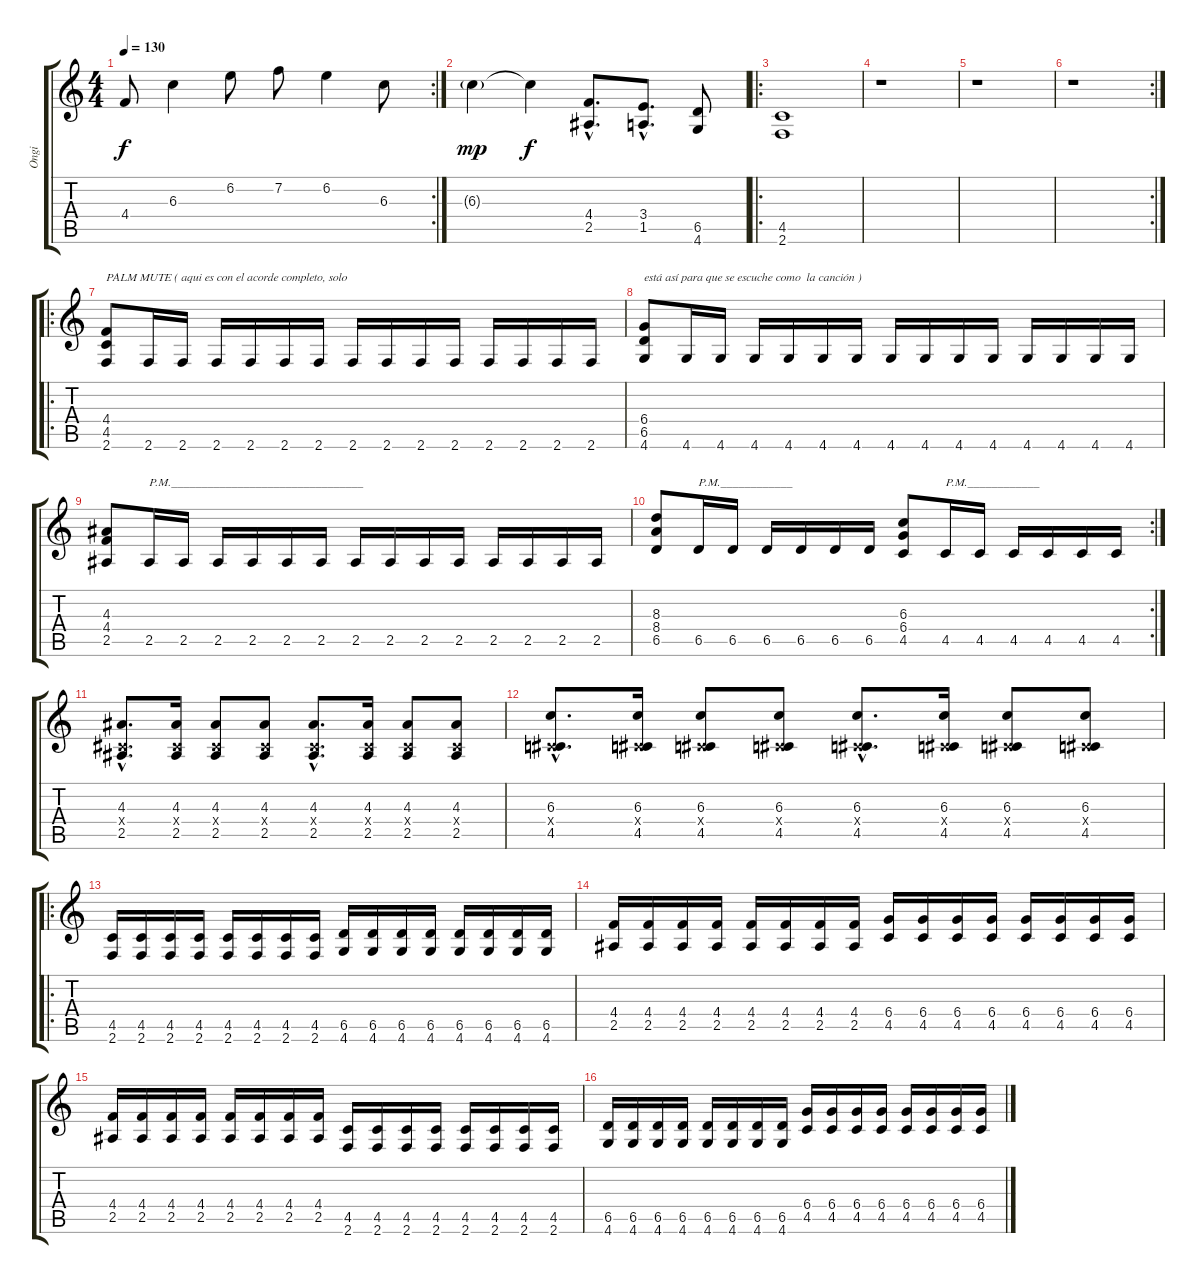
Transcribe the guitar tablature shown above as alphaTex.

\track ("Ongi" "Ongi") {instrument distortionguitar}
\staff {score tabs}
\tuning (Eb4 Bb3 Gb3 Db3 Ab2 Eb2) {hide}
\rc 2
\ts (4 4)
\tempo 130
\clef g2
\ks c
4.4.8{dy f} 6.3.4 6.2.8 7.2.8 6.2.4 6.3.8 |
6.3{g}.4{dy mp} 6.3{t}.4{dy f} (4.4{hac} 2.5).8{d} (3.4{hac} 1.5{hac}).8{d} (6.5 4.6).8 |
\ro
(4.5 2.6).1{volume 3} |
r.1 |
r.1 |
\rc 2
r.1 |
\ro
(4.4 4.5 2.6).8{txt "PALM MUTE ( aqui es con el acorde completo, solo " volume 13} 2.6.16 2.6.16 2.6.16 2.6.16 2.6.16 2.6.16 2.6.16 2.6.16 2.6.16 2.6.16 2.6.16 2.6.16 2.6.16 2.6.16 |
(6.4 6.5 4.6).8{txt "está así para que se escuche como  la canción )"} 4.6.16 4.6.16 4.6.16 4.6.16 4.6.16 4.6.16 4.6.16 4.6.16 4.6.16 4.6.16 4.6.16 4.6.16 4.6.16 4.6.16 |
(4.3 4.4 2.5).8 2.5.16{txt "P.M.________________________________"} 2.5.16 2.5.16 2.5.16 2.5.16 2.5.16 2.5.16 2.5.16 2.5.16 2.5.16 2.5.16 2.5.16 2.5.16 2.5.16 |
\rc 2
(8.3 8.4 6.5).8 6.5.16{txt "P.M.____________"} 6.5.16 6.5.16 6.5.16 6.5.16 6.5.16 (6.3 6.4 4.5).8 4.5.16{txt "P.M.____________"} 4.5.16 4.5.16 4.5.16 4.5.16 4.5.16 |
(4.3{hac} 0.4{hac x} 2.5{hac}).8{d} (4.3 0.4{x} 2.5).16 (4.3 0.4{x} 2.5).8 (4.3 0.4{x} 2.5).8 (4.3{hac} 0.4{hac x} 2.5{hac}).8{d} (4.3 0.4{x} 2.5).16 (4.3 0.4{x} 2.5).8 (4.3 0.4{x} 2.5).8 |
(6.3{hac} 0.4{hac x} 4.5{hac}).8{d} (6.3 0.4{x} 4.5).16 (6.3 0.4{x} 4.5).8 (6.3 0.4{x} 4.5).8 (6.3{hac} 0.4{hac x} 4.5{hac}).8{d} (6.3 0.4{x} 4.5).16 (6.3 0.4{x} 4.5).8 (6.3 0.4{x} 4.5).8 |
\ro
(4.5 2.6).16 (4.5 2.6).16 (4.5 2.6).16 (4.5 2.6).16 (4.5 2.6).16 (4.5 2.6).16 (4.5 2.6).16 (4.5 2.6).16 (6.5 4.6).16 (6.5 4.6).16 (6.5 4.6).16 (6.5 4.6).16 (6.5 4.6).16 (6.5 4.6).16 (6.5 4.6).16 (6.5 4.6).16 |
(4.4 2.5).16 (4.4 2.5).16 (4.4 2.5).16 (4.4 2.5).16 (4.4 2.5).16 (4.4 2.5).16 (4.4 2.5).16 (4.4 2.5).16 (6.4 4.5).16 (6.4 4.5).16 (6.4 4.5).16 (6.4 4.5).16 (6.4 4.5).16 (6.4 4.5).16 (6.4 4.5).16 (6.4 4.5).16 |
(4.4 2.5).16 (4.4 2.5).16 (4.4 2.5).16 (4.4 2.5).16 (4.4 2.5).16 (4.4 2.5).16 (4.4 2.5).16 (4.4 2.5).16 (4.5 2.6).16 (4.5 2.6).16 (4.5 2.6).16 (4.5 2.6).16 (4.5 2.6).16 (4.5 2.6).16 (4.5 2.6).16 (4.5 2.6).16 |
(6.5 4.6).16 (6.5 4.6).16 (6.5 4.6).16 (6.5 4.6).16 (6.5 4.6).16 (6.5 4.6).16 (6.5 4.6).16 (6.5 4.6).16 (6.4 4.5).16 (6.4 4.5).16 (6.4 4.5).16 (6.4 4.5).16 (6.4 4.5).16 (6.4 4.5).16 (6.4 4.5).16 (6.4 4.5).16
